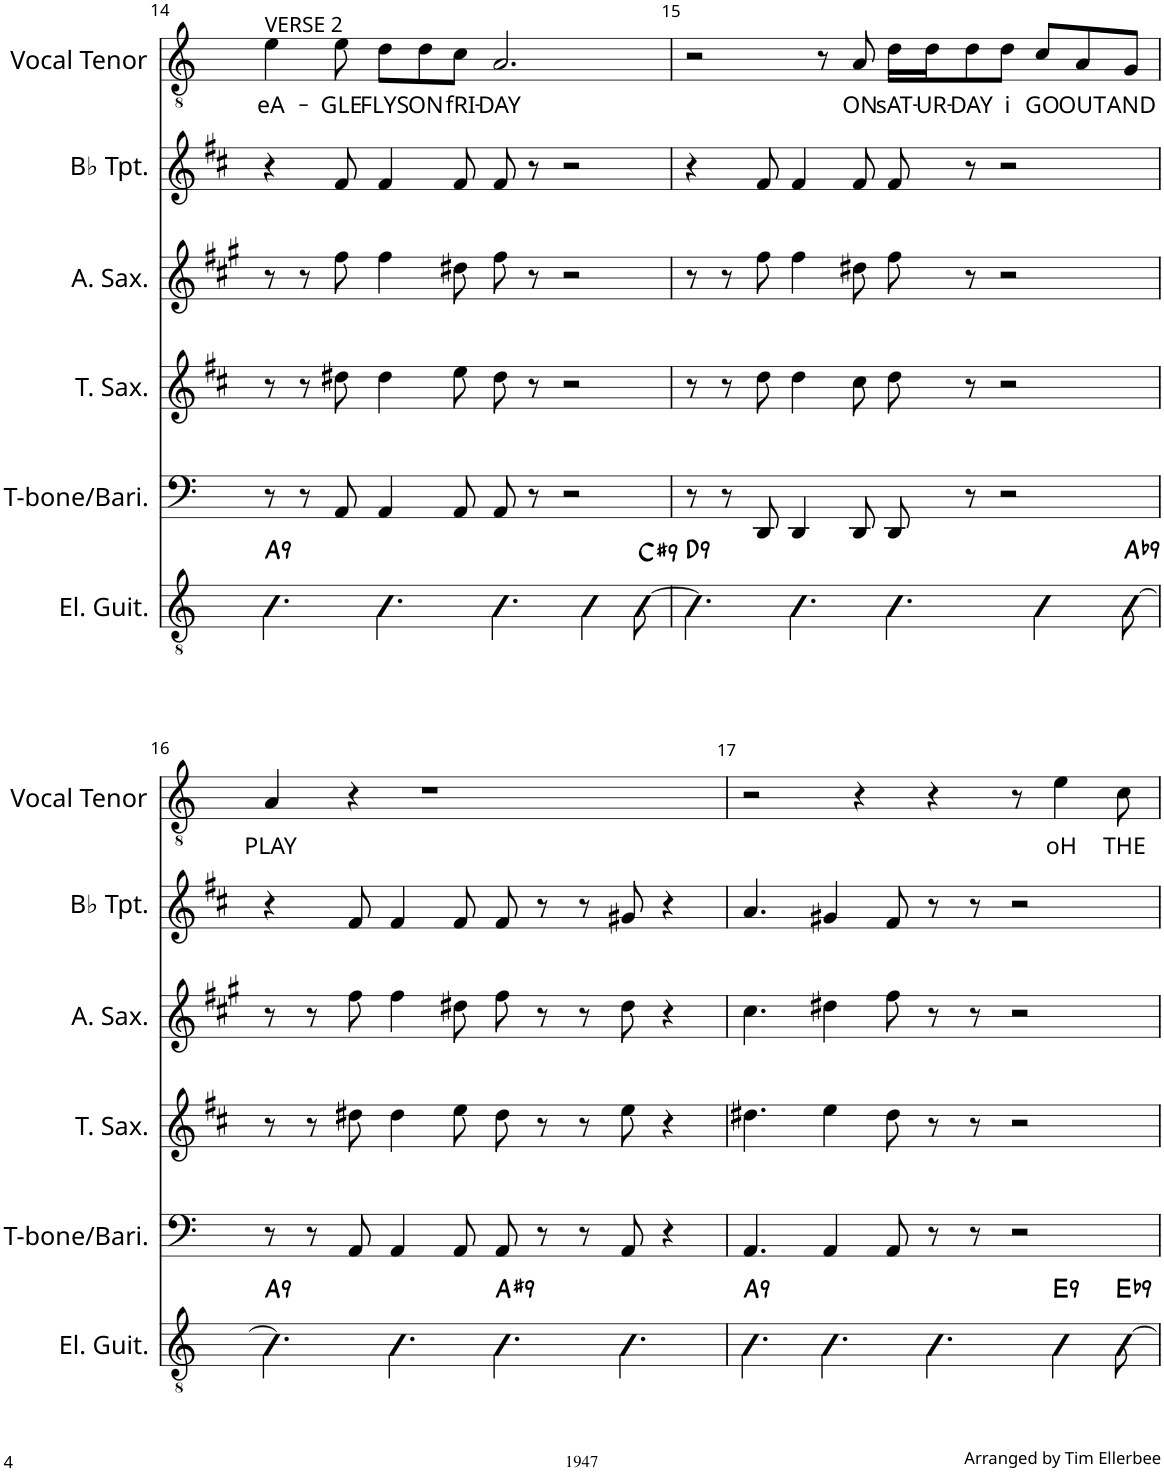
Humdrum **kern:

**kern	**harte	**kern	**kern	**kern	**kern	**kern	**text
*part6	*part6	*part5	*part4	*part3	*part2	*part1	*part1
*staff6	*	*staff5	*staff4	*staff3	*staff2	*staff1	*staff1
*I"Electric Guitar	*	*I"T-bone/Bari	*I"Tenor Saxophone	*I"Alto Saxophone	*I"Bb Trumpet	*I"Vocal Tenor	*
*I'El. Guit.	*	*I'T-bone/Bari.	*I'T. Sax.	*I'A. Sax.	*I'Bb Tpt.	*I'Vocal Tenor	*
!!LO:PB:g=z
*clefGv2	*	*clefF4	*clefG2	*clefG2	*clefG2	*clefGv2	*
*	*	*	*Trd8c14	*Trd5c9	*Trd1c2	*Trd1c2	*
*k[]	*	*k[]	*k[f#c#]	*k[f#c#g#]	*k[f#c#]	*k[]	*
*M12/8	*	*M12/8	*M12/8	*M12/8	*M12/8	*M12/8	*
=14	=14	=14	=14	=14	=14	=14	=14
!	!	!	!	!	!	!LO:TX:a:t=VERSE 2	!
!	!LO:H:kt=9	!	!	!	!	!	!LO:LY:b
4.B\	A:9	8r	8r	8r	4r	4e\	eA-
.	.	8r	8r	8r	.	.	.
!	!	!	!	!	!	!	!LO:LY:b
.	.	8AA/	8dd#X\	8ff#\	8f#/	8e\	-GLE
!	!	!	!	!	!	!	!LO:LY:b
4.B\	.	4AA/	4dd#\	4ff#\	4f#/	8d\L	FLYS
!	!	!	!	!	!	!	!LO:LY:b
.	.	.	.	.	.	8d\	ON
!	!	!	!	!	!	!	!LO:LY:b
.	.	8AA/	8ee\	8dd#X\	8f#/	8c\J	fRI-
!	!	!	!	!	!	!	!LO:LY:b
4.B\	.	8AA/	8dd#\	8ff#\	8f#/	2.A/	-DAY
.	.	8r	8r	8r	8r	.	.
.	.	2r	2r	2r	2r	.	.
4B\	.	.	.	.	.	.	.
!	!LO:H:kt=9	!	!	!	!	!	!
[8B\	C#:9	.	.	.	.	.	.
=15	=15	=15	=15	=15	=15	=15	=15
!	!LO:H:kt=9	!	!	!	!	!	!
4.B\]	D:9	8r	8r	8r	4r	2r	.
.	.	8r	8r	8r	.	.	.
.	.	8DD/	8dd\	8ff#\	8f#/	.	.
4.B\	.	4DD/	4dd\	4ff#\	4f#/	.	.
.	.	.	.	.	.	8r	.
!	!	!	!	!	!	!	!LO:LY:b
.	.	8DD/	8cc#\	8dd#X\	8f#/	8A/	ON
!	!	!	!	!	!	!	!LO:LY:b
4.B\	.	8DD/	8dd\	8ff#\	8f#/	16d\LL	sAT-
!	!	!	!	!	!	!	!LO:LY:b
.	.	.	.	.	.	16d\J	-UR-
!	!	!	!	!	!	!	!LO:LY:b
.	.	8r	8r	8r	8r	8d\	-DAY
!	!	!	!	!	!	!	!LO:LY:b
.	.	2r	2r	2r	2r	8d\J	i
!	!	!	!	!	!	!	!LO:LY:b
4B\	.	.	.	.	.	8c/L	GO
!	!	!	!	!	!	!	!LO:LY:b
.	.	.	.	.	.	8A/	OUT
!	!LO:H:kt=9	!	!	!	!	!	!LO:LY:b
[8Bn\	Ab:9	.	.	.	.	8G/J	AND
!!LO:LB:g=z
=16	=16	=16	=16	=16	=16	=16	=16
!	!LO:H:kt=9	!	!	!	!	!	!LO:LY:b
4.B\]	A:9	8r	8r	8r	4r	4A/	PLAY
.	.	8r	8r	8r	.	.	.
.	.	8AA/	8dd#X\	8ff#\	8f#/	4r	.
4.B\	.	4AA/	4dd#\	4ff#\	4f#/	.	.
.	.	.	.	.	.	1r	.
.	.	8AA/	8ee\	8dd#X\	8f#/	.	.
!	!LO:H:kt=9	!	!	!	!	!	!
4.Bn\	A#:9	8AA/	8dd#\	8ff#\	8f#/	.	.
.	.	8r	8r	8r	8r	.	.
.	.	8r	8r	8r	8r	.	.
4.B\	.	8AA/	8ee\	8dd#\	8g#X/	.	.
.	.	4r	4r	4r	4r	.	.
=17	=17	=17	=17	=17	=17	=17	=17
!	!LO:H:kt=9	!	!	!	!	!	!
4.B\	A:9	4.AA/	4.dd#X\	4.cc#\	4.a/	2r	.
4.B\	.	4AA/	4ee\	4dd#X\	4g#X/	.	.
.	.	.	.	.	.	4r	.
.	.	8AA/	8dd#\	8ff#\	8f#/	.	.
4.B\	.	8r	8r	8r	8r	4r	.
.	.	8r	8r	8r	8r	.	.
.	.	2r	2r	2r	2r	8r	.
!	!LO:H:kt=9	!	!	!	!	!	!LO:LY:b
4B\	E:9	.	.	.	.	4e\	oH
!	!LO:H:kt=9	!	!	!	!	!	!LO:LY:b
[8Bn\	Eb:9	.	.	.	.	8c\	THE
=	=	=	=	=	=	=	=
*-	*-	*-	*-	*-	*-	*-	*-
